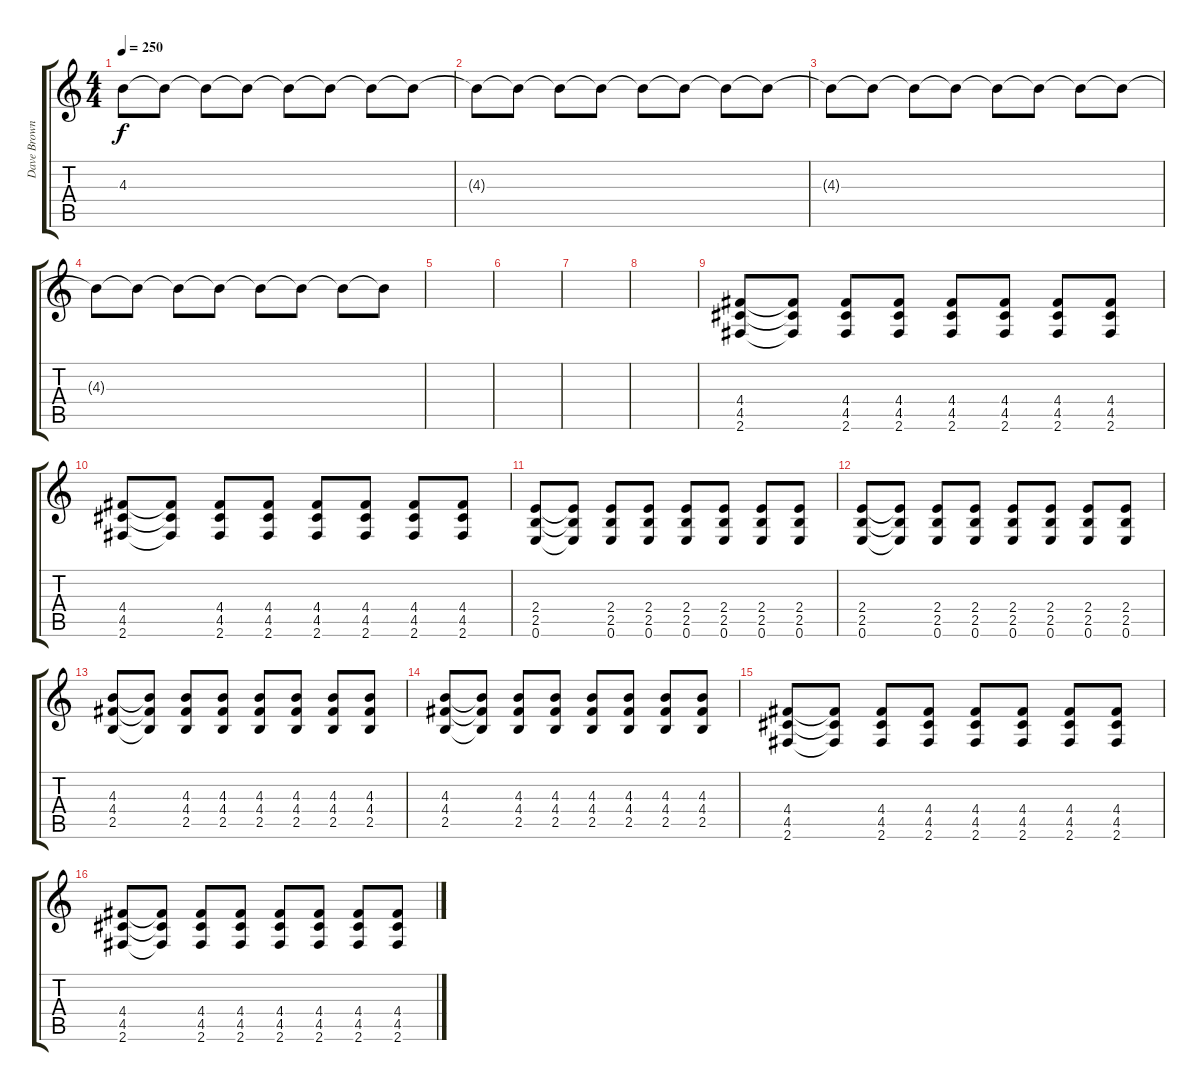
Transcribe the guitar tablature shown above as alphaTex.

\track ("Dave BrownSound" "Dave Brown") {instrument distortionguitar}
\staff {score tabs}
\tuning (E4 B3 G3 D3 A2 E2) {hide}
\ts (4 4)
\tempo 250
\clef g2
\ks c
4.3{t}.8{dy f} 4.3{t}.8 4.3{t}.8 4.3{t}.8 4.3{t}.8 4.3{t}.8 4.3{t}.8 4.3{t}.8 |
4.3{t}.8 4.3{t}.8 4.3{t}.8 4.3{t}.8 4.3{t}.8 4.3{t}.8 4.3{t}.8 4.3{t}.8 |
4.3{t}.8 4.3{t}.8 4.3{t}.8 4.3{t}.8 4.3{t}.8 4.3{t}.8 4.3{t}.8 4.3{t}.8 |
4.3{t}.8 4.3{t}.8 4.3{t}.8 4.3{t}.8 4.3{t}.8 4.3{t}.8 4.3{t}.8 4.3{t}.8 |
|
|
|
|
(4.4 4.5 2.6).8 (4.4{t} 4.5{t} 2.6{t}).8 (4.4 4.5 2.6).8 (4.4 4.5 2.6).8 (4.4 4.5 2.6).8 (4.4 4.5 2.6).8 (4.4 4.5 2.6).8 (4.4 4.5 2.6).8 |
(4.4 4.5 2.6).8 (4.4{t} 4.5{t} 2.6{t}).8 (4.4 4.5 2.6).8 (4.4 4.5 2.6).8 (4.4 4.5 2.6).8 (4.4 4.5 2.6).8 (4.4 4.5 2.6).8 (4.4 4.5 2.6).8 |
(2.4 2.5 0.6).8 (2.4{t} 2.5{t} 0.6{t}).8 (2.4 2.5 0.6).8 (2.4 2.5 0.6).8 (2.4 2.5 0.6).8 (2.4 2.5 0.6).8 (2.4 2.5 0.6).8 (2.4 2.5 0.6).8 |
(2.4 2.5 0.6).8 (2.4{t} 2.5{t} 0.6{t}).8 (2.4 2.5 0.6).8 (2.4 2.5 0.6).8 (2.4 2.5 0.6).8 (2.4 2.5 0.6).8 (2.4 2.5 0.6).8 (2.4 2.5 0.6).8 |
(4.3 4.4 2.5).8 (4.3{t} 4.4{t} 2.5{t}).8 (4.3 4.4 2.5).8 (4.3 4.4 2.5).8 (4.3 4.4 2.5).8 (4.3 4.4 2.5).8 (4.3 4.4 2.5).8 (4.3 4.4 2.5).8 |
(4.3 4.4 2.5).8 (4.3{t} 4.4{t} 2.5{t}).8 (4.3 4.4 2.5).8 (4.3 4.4 2.5).8 (4.3 4.4 2.5).8 (4.3 4.4 2.5).8 (4.3 4.4 2.5).8 (4.3 4.4 2.5).8 |
(4.4 4.5 2.6).8 (4.4{t} 4.5{t} 2.6{t}).8 (4.4 4.5 2.6).8 (4.4 4.5 2.6).8 (4.4 4.5 2.6).8 (4.4 4.5 2.6).8 (4.4 4.5 2.6).8 (4.4 4.5 2.6).8 |
(4.4 4.5 2.6).8 (4.4{t} 4.5{t} 2.6{t}).8 (4.4 4.5 2.6).8 (4.4 4.5 2.6).8 (4.4 4.5 2.6).8 (4.4 4.5 2.6).8 (4.4 4.5 2.6).8 (4.4 4.5 2.6).8
